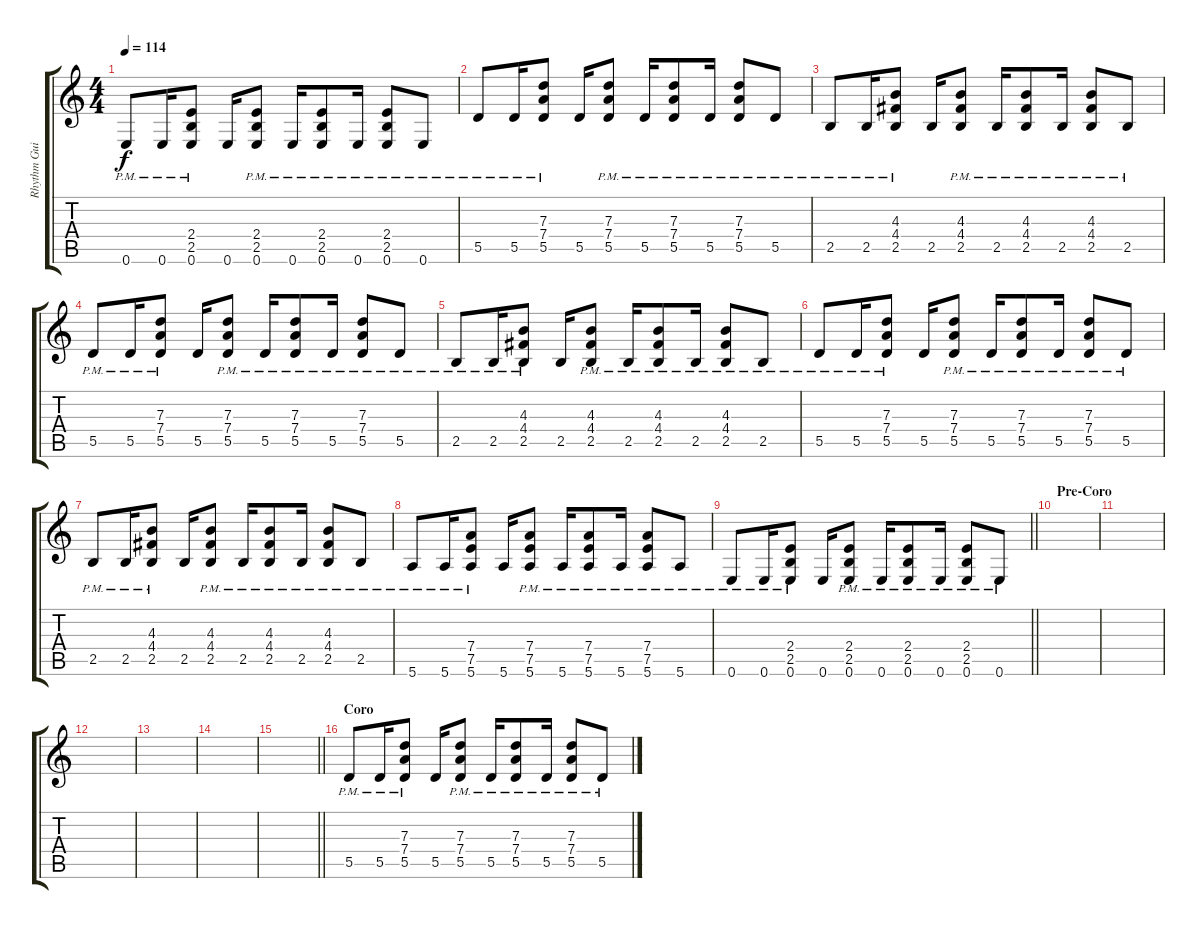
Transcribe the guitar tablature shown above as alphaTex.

\track ("Rhythm Guitar 1 (?)" "Rhythm Gui") {instrument electricguitarclean}
\staff {score tabs}
\tuning (E4 B3 G3 D3 A2 E2) {hide}
\ts (4 4)
\tempo 114
\clef g2
\ks c
0.6{pm}.8{dy f} 0.6{pm}.16 (2.4 2.5 0.6{pm}).8 0.6.16 (2.4 2.5 0.6{pm}).8 0.6{pm}.16 (2.4 2.5 0.6{pm}).8 0.6{pm}.16 (2.4{pm} 2.5 0.6{pm}).8 0.6{pm}.8 |
5.5{pm}.8 5.5{pm}.16 (7.3 7.4 5.5{pm}).8 5.5.16 (7.3 7.4 5.5{pm}).8 5.5{pm}.16 (7.3 7.4 5.5{pm}).8 5.5{pm}.16 (7.3{pm} 7.4{pm} 5.5{pm}).8 5.5{pm}.8 |
2.5{pm}.8 2.5{pm}.16 (4.3 4.4 2.5{pm}).8 2.5.16 (4.3 4.4 2.5{pm}).8 2.5{pm}.16 (4.3 4.4 2.5{pm}).8 2.5{pm}.16 (4.3{pm} 4.4{pm} 2.5{pm}).8 2.5{pm}.8 |
5.5{pm}.8 5.5{pm}.16 (7.3 7.4 5.5{pm}).8 5.5.16 (7.3 7.4 5.5{pm}).8 5.5{pm}.16 (7.3 7.4 5.5{pm}).8 5.5{pm}.16 (7.3{pm} 7.4{pm} 5.5{pm}).8 5.5{pm}.8 |
2.5{pm}.8 2.5{pm}.16 (4.3 4.4 2.5{pm}).8 2.5.16 (4.3 4.4 2.5{pm}).8 2.5{pm}.16 (4.3 4.4 2.5{pm}).8 2.5{pm}.16 (4.3{pm} 4.4{pm} 2.5{pm}).8 2.5{pm}.8 |
5.5{pm}.8 5.5{pm}.16 (7.3 7.4 5.5{pm}).8 5.5.16 (7.3 7.4 5.5{pm}).8 5.5{pm}.16 (7.3 7.4 5.5{pm}).8 5.5{pm}.16 (7.3{pm} 7.4{pm} 5.5{pm}).8 5.5{pm}.8 |
2.5{pm}.8 2.5{pm}.16 (4.3 4.4 2.5{pm}).8 2.5.16 (4.3 4.4 2.5{pm}).8 2.5{pm}.16 (4.3 4.4 2.5{pm}).8 2.5{pm}.16 (4.3{pm} 4.4{pm} 2.5{pm}).8 2.5{pm}.8 |
5.6{pm}.8 5.6{pm}.16 (7.4 7.5 5.6{pm}).8 5.6.16 (7.4 7.5 5.6{pm}).8 5.6{pm}.16 (7.4 7.5 5.6{pm}).8 5.6{pm}.16 (7.4{pm} 7.5 5.6{pm}).8 5.6{pm}.8 |
\barLineRight lightlight
0.6{pm}.8 0.6{pm}.16 (2.4 2.5 0.6{pm}).8 0.6.16 (2.4 2.5 0.6{pm}).8 0.6{pm}.16 (2.4 2.5 0.6{pm}).8 0.6{pm}.16 (2.4{pm} 2.5 0.6{pm}).8 0.6{pm}.8 |
\section ("" "Pre-Coro")
|
|
|
|
|
\barLineRight lightlight
|
\section ("" "Coro")
5.5{pm}.8 5.5{pm}.16 (7.3 7.4 5.5{pm}).8 5.5.16 (7.3 7.4 5.5{pm}).8 5.5{pm}.16 (7.3 7.4 5.5{pm}).8 5.5{pm}.16 (7.3{pm} 7.4{pm} 5.5{pm}).8 5.5{pm}.8
